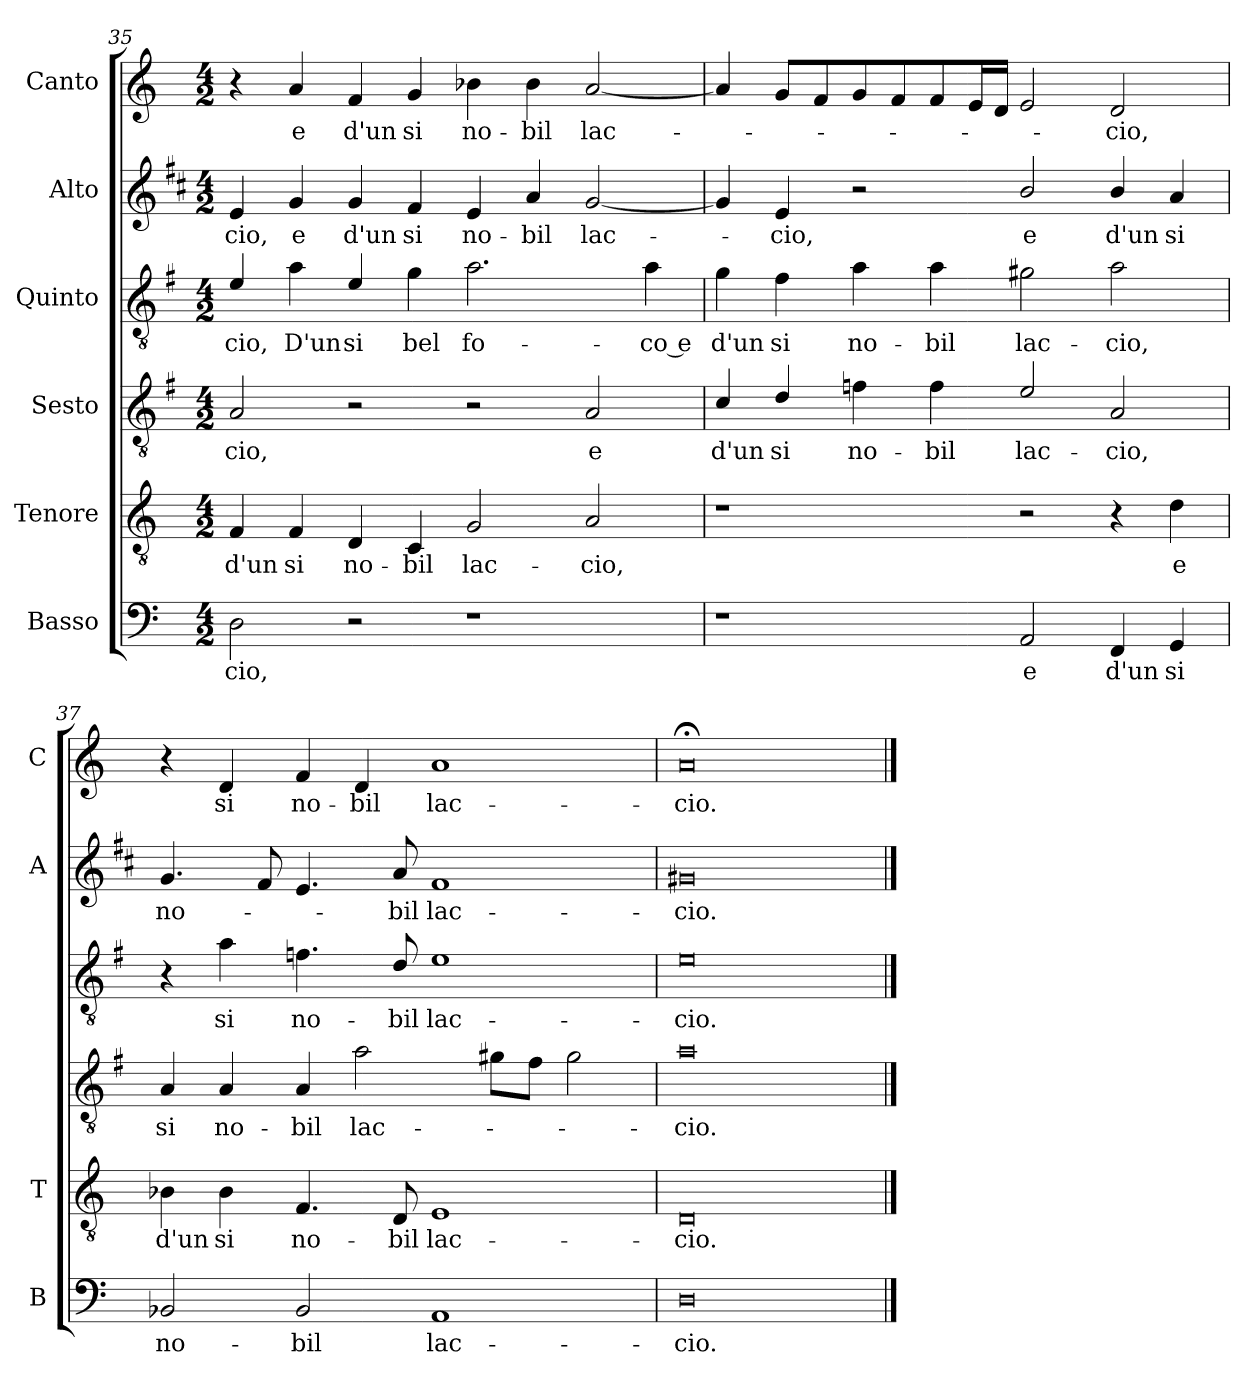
**kern	**text	**kern	**text	**kern	**text	**kern	**text	**kern	**text	**kern	**text
*part6	*part6	*part5	*part5	*part4	*part4	*part3	*part3	*part2	*part2	*part1	*part1
*staff6	*staff6	*staff5	*staff5	*staff4	*staff4	*staff3	*staff3	*staff2	*staff2	*staff1	*staff1
*I"Basso	*	*I"Tenore	*	*I"Sesto	*	*I"Quinto	*	*I"Alto	*	*I"Canto	*
*I'B	*	*I'T	*	*	*	*	*	*I'A	*	*I'C	*
!!LO:PB:g=z
*clefF4	*	*clefGv2	*	*clefGv2	*	*clefGv2	*	*clefG2	*	*clefG2	*
*	*	*	*	*ITrd4c7	*	*ITrd4c7	*	*ITrd1c2	*	*	*
*k[]	*	*k[]	*	*k[]	*	*k[]	*	*k[]	*	*k[]	*
*C:	*	*C:	*	*C:	*	*C:	*	*C:	*	*C:	*
*M4/2	*	*M4/2	*	*M4/2	*	*M4/2	*	*M4/2	*	*M4/2	*
=35	=35	=35	=35	=35	=35	=35	=35	=35	=35	=35	=35
!	!LO:LY:b	!	!LO:LY:b	!	!LO:LY:b	!	!LO:LY:b	!	!LO:LY:b	!	!
2D\	-cio,	4F/	d'un	2D/	-cio,	4A/	-cio,	4d/	-cio,	4r	.
!	!	!	!LO:LY:b	!	!	!	!LO:LY:b	!	!LO:LY:b	!	!LO:LY:b
.	.	4F/	si	.	.	4d\	D'un	4f/	e	4a/	e
!	!	!	!LO:LY:b	!	!	!	!LO:LY:b	!	!LO:LY:b	!	!LO:LY:b
2r	.	4D/	no-	2r	.	4A/	si	4f/	d'un	4f/	d'un
!	!	!	!LO:LY:b	!	!	!	!LO:LY:b	!	!LO:LY:b	!	!LO:LY:b
.	.	4C/	-bil	.	.	4c\	bel	4e/	si	4g/	si
!	!	!	!LO:LY:b	!	!	!	!LO:LY:b	!	!LO:LY:b	!	!LO:LY:b
1r	.	2G/	lac-	2r	.	2.d\	fo-	4d/	no-	4b-X\	no-
!	!	!	!	!	!	!	!	!	!LO:LY:b	!	!LO:LY:b
.	.	.	.	.	.	.	.	4g/	-bil	4b-\	-bil
!	!	!	!LO:LY:b	!	!LO:LY:b	!	!	!	!LO:LY:b	!	!LO:LY:b
.	.	2A/	-cio,	2D/	e	.	.	[2f/	lac-	[2a/	lac-
!	!	!	!	!	!	!	!LO:LY:b	!	!	!	!
.	.	.	.	.	.	4d\	-co e	.	.	.	.
=36	=36	=36	=36	=36	=36	=36	=36	=36	=36	=36	=36
!	!	!	!	!	!LO:LY:b	!	!LO:LY:b	!	!	!	!
1r	.	1r	.	4F/	d'un	4c\	d'un	4f/]	.	4a/]	.
!	!	!	!	!	!LO:LY:b	!	!LO:LY:b	!	!LO:LY:b	!	!
.	.	.	.	4G/	si	4B\	si	4d/	-cio,	8g/L	.
.	.	.	.	.	.	.	.	.	.	8f/	.
!	!	!	!	!	!LO:LY:b	!	!LO:LY:b	!	!	!	!
.	.	.	.	4B-X\	no-	4d\	no-	2r	.	8g/	.
.	.	.	.	.	.	.	.	.	.	8f/	.
!	!	!	!	!	!LO:LY:b	!	!LO:LY:b	!	!	!	!
.	.	.	.	4B-\	-bil	4d\	-bil	.	.	8f/	.
.	.	.	.	.	.	.	.	.	.	16e/L	.
.	.	.	.	.	.	.	.	.	.	16d/JJ	.
!	!LO:LY:b	!	!	!	!LO:LY:b	!	!LO:LY:b	!	!LO:LY:b	!	!
2AA/	e	2r	.	2A/	lac-	2c#X\	lac-	2a/	e	2e/	.
!	!LO:LY:b	!	!	!	!LO:LY:b	!	!LO:LY:b	!	!LO:LY:b	!	!LO:LY:b
4FF/	d'un	4r	.	2D/	-cio,	2d\	-cio,	4a/	d'un	2d/	-cio,
!	!LO:LY:b	!	!LO:LY:b	!	!	!	!	!	!LO:LY:b	!	!
4GG/	si	4d\	e	.	.	.	.	4g/	si	.	.
=37	=37	=37	=37	=37	=37	=37	=37	=37	=37	=37	=37
!	!LO:LY:b	!	!LO:LY:b	!	!LO:LY:b	!	!	!	!LO:LY:b	!	!
2BB-X/	no-	4B-X\	d'un	4D/	si	4r	.	4.f/	no-	4r	.
!	!	!	!LO:LY:b	!	!LO:LY:b	!	!LO:LY:b	!	!	!	!LO:LY:b
.	.	4B-\	si	4D/	no-	4d\	si	.	.	4d/	si
.	.	.	.	.	.	.	.	8e/	.	.	.
!	!LO:LY:b	!	!LO:LY:b	!	!LO:LY:b	!	!LO:LY:b	!	!	!	!LO:LY:b
2BB-/	-bil	4.F/	no-	4D/	-bil	4.B-X\	no-	4.d/	.	4f/	no-
!	!	!	!	!	!LO:LY:b	!	!	!	!	!	!LO:LY:b
.	.	.	.	2d\	lac-	.	.	.	.	4d/	-bil
!	!	!	!LO:LY:b	!	!	!	!LO:LY:b	!	!LO:LY:b	!	!
.	.	8D/	-bil	.	.	8G/	-bil	8g/	-bil	.	.
!	!LO:LY:b	!	!LO:LY:b	!	!	!	!LO:LY:b	!	!LO:LY:b	!	!LO:LY:b
1AA	lac-	1E	lac-	.	.	1A	lac-	1e	lac-	1a	lac-
.	.	.	.	8c#X\L	.	.	.	.	.	.	.
.	.	.	.	8B\J	.	.	.	.	.	.	.
.	.	.	.	2c#\	.	.	.	.	.	.	.
=38	=38	=38	=38	=38	=38	=38	=38	=38	=38	=38	=38
!	!LO:LY:b	!	!LO:LY:b	!	!LO:LY:b	!	!LO:LY:b	!	!LO:LY:b	!	!LO:LY:b
0D	-cio.	0D	-cio.	0d	-cio.	0A	-cio.	0f#X	-cio.	0a;<	-cio.
==	==	==	==	==	==	==	==	==	==	==	==
*-	*-	*-	*-	*-	*-	*-	*-	*-	*-	*-	*-
